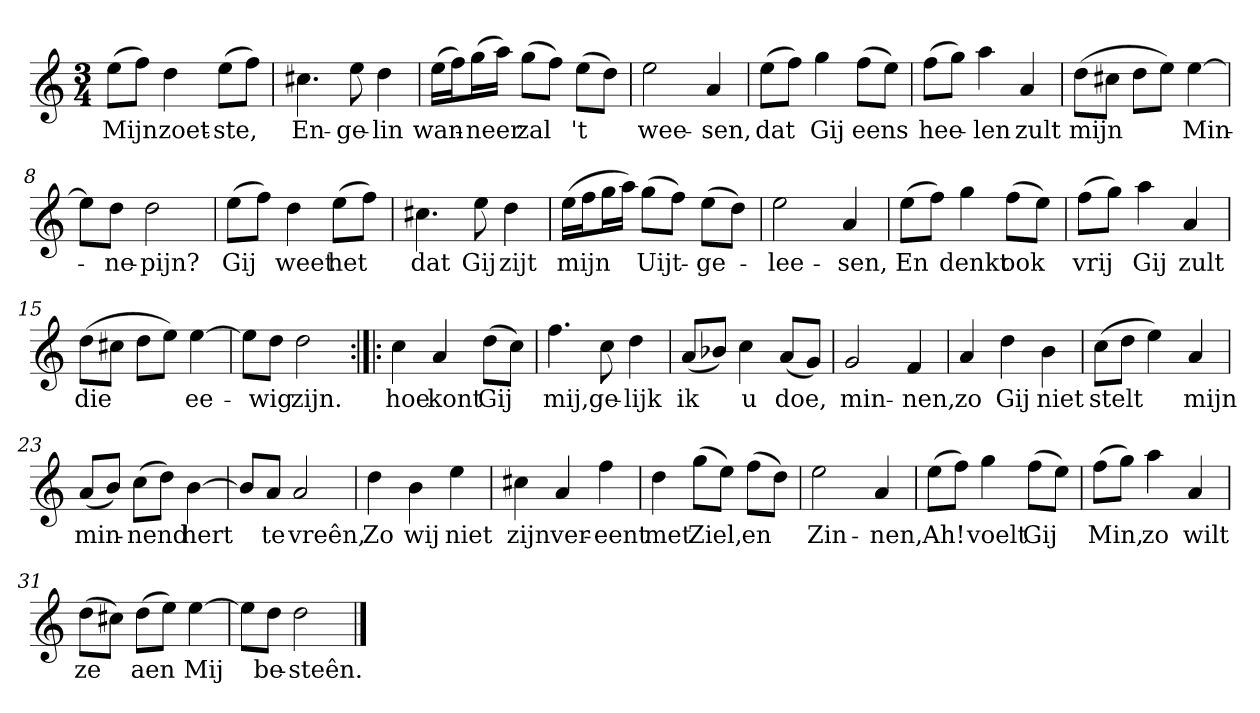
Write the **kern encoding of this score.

**kern	**text
*part1	*part1
*staff1	*staff1
*clefG2	*
*k[]	*
*D:dor	*
*M3/4	*
*MM120	*
=1	=1
(8ee\L	Mijn
8ff\J)	.
4dd	zoet-
(8ee\L	-ste,
8ff\J)	.
=2	=2
4.cc#X	En-
8ee	-ge-
4dd	-lin
=3	=3
(16ee\LL	wan-
16ff\J)	.
(16gg\L	-neer
16aa\JJ)	.
(8gg\L	zal
8ff\J)	.
(8ee\L	't
8dd\J)	.
=4	=4
2ee	wee-
4a	-sen,
=5	=5
(8ee\L	dat
8ff\J)	.
4gg	Gij
(8ff\L	eens
8ee\J)	.
=6	=6
(8ff\L	hee-
8gg\J)	.
4aa	-len
4a	zult
=7	=7
(8dd\L	mijn
8cc#X\J	.
8dd\L	.
8ee\J)	.
[4ee	Min-
=8	=8
8ee\L]	.
8dd\J	-ne-
2dd	-pijn?
=9	=9
(8ee\L	Gij
8ff\J)	.
4dd	weet
(8ee\L	het
8ff\J)	.
=10	=10
4.cc#X	dat
8ee	Gij
4dd	zijt
=11	=11
(16ee\LL	mijn
16ff\J	.
16gg\L	.
16aa\JJ)	.
(8gg\L	Uijt-
8ff\J)	.
(8ee\L	-ge-
8dd\J)	.
=12	=12
2ee	-lee-
4a	-sen,
=13	=13
(8ee\L	En
8ff\J)	.
4gg	denkt
(8ff\L	ook
8ee\J)	.
=14	=14
(8ff\L	vrij
8gg\J)	.
4aa	Gij
4a	zult
=15	=15
(8dd\L	die
8cc#X\J	.
8dd\L	.
8ee\J)	.
[4ee	ee-
=16	=16
8ee\L]	.
8dd\J	-wig
2dd	zijn.
=17:|!|:	=17:|!|:
4cc	hoe
4a	kont
(8dd\L	Gij
8cc\J)	.
=18	=18
4.ff	mij,
8cc	ge-
4dd	-lijk
=19	=19
(8a/L	ik
8b-X/J)	.
4cc	u
(8a/L	doe,
8g/J)	.
=20	=20
2g	min-
4f	-nen,
=21	=21
4a	zo
4dd	Gij
4b	niet
=22	=22
(8cc\L	stelt
8dd\J	.
4ee)	.
4a	mijn
=23	=23
(8a/L	min-
8b/J)	.
(8cc\L	-nend
8dd\J)	.
[4b	hert
=24	=24
8b/L]	.
8a/J	te
2a	vreên,
=25	=25
4dd	Zo
4b	wij
4ee	niet
=26	=26
4cc#X	zijn
4a	ver-
4ff	-eent
=27	=27
4dd	met
(8gg\L	Ziel,
8ee\J)	.
(8ff\L	en
8dd\J)	.
=28	=28
2ee	Zin-
4a	-nen,
=29	=29
(8ee\L	Ah!
8ff\J)	.
4gg	voelt
(8ff\L	Gij
8ee\J)	.
=30	=30
(8ff\L	Min,
8gg\J)	.
4aa	zo
4a	wilt
=31	=31
(8dd\L	ze
8cc#X\J)	.
(8dd\L	aen
8ee\J)	.
[4ee	Mij
=32	=32
8ee\L]	.
8dd\J	be-
2dd	-steên.
==	==
*-	*-
